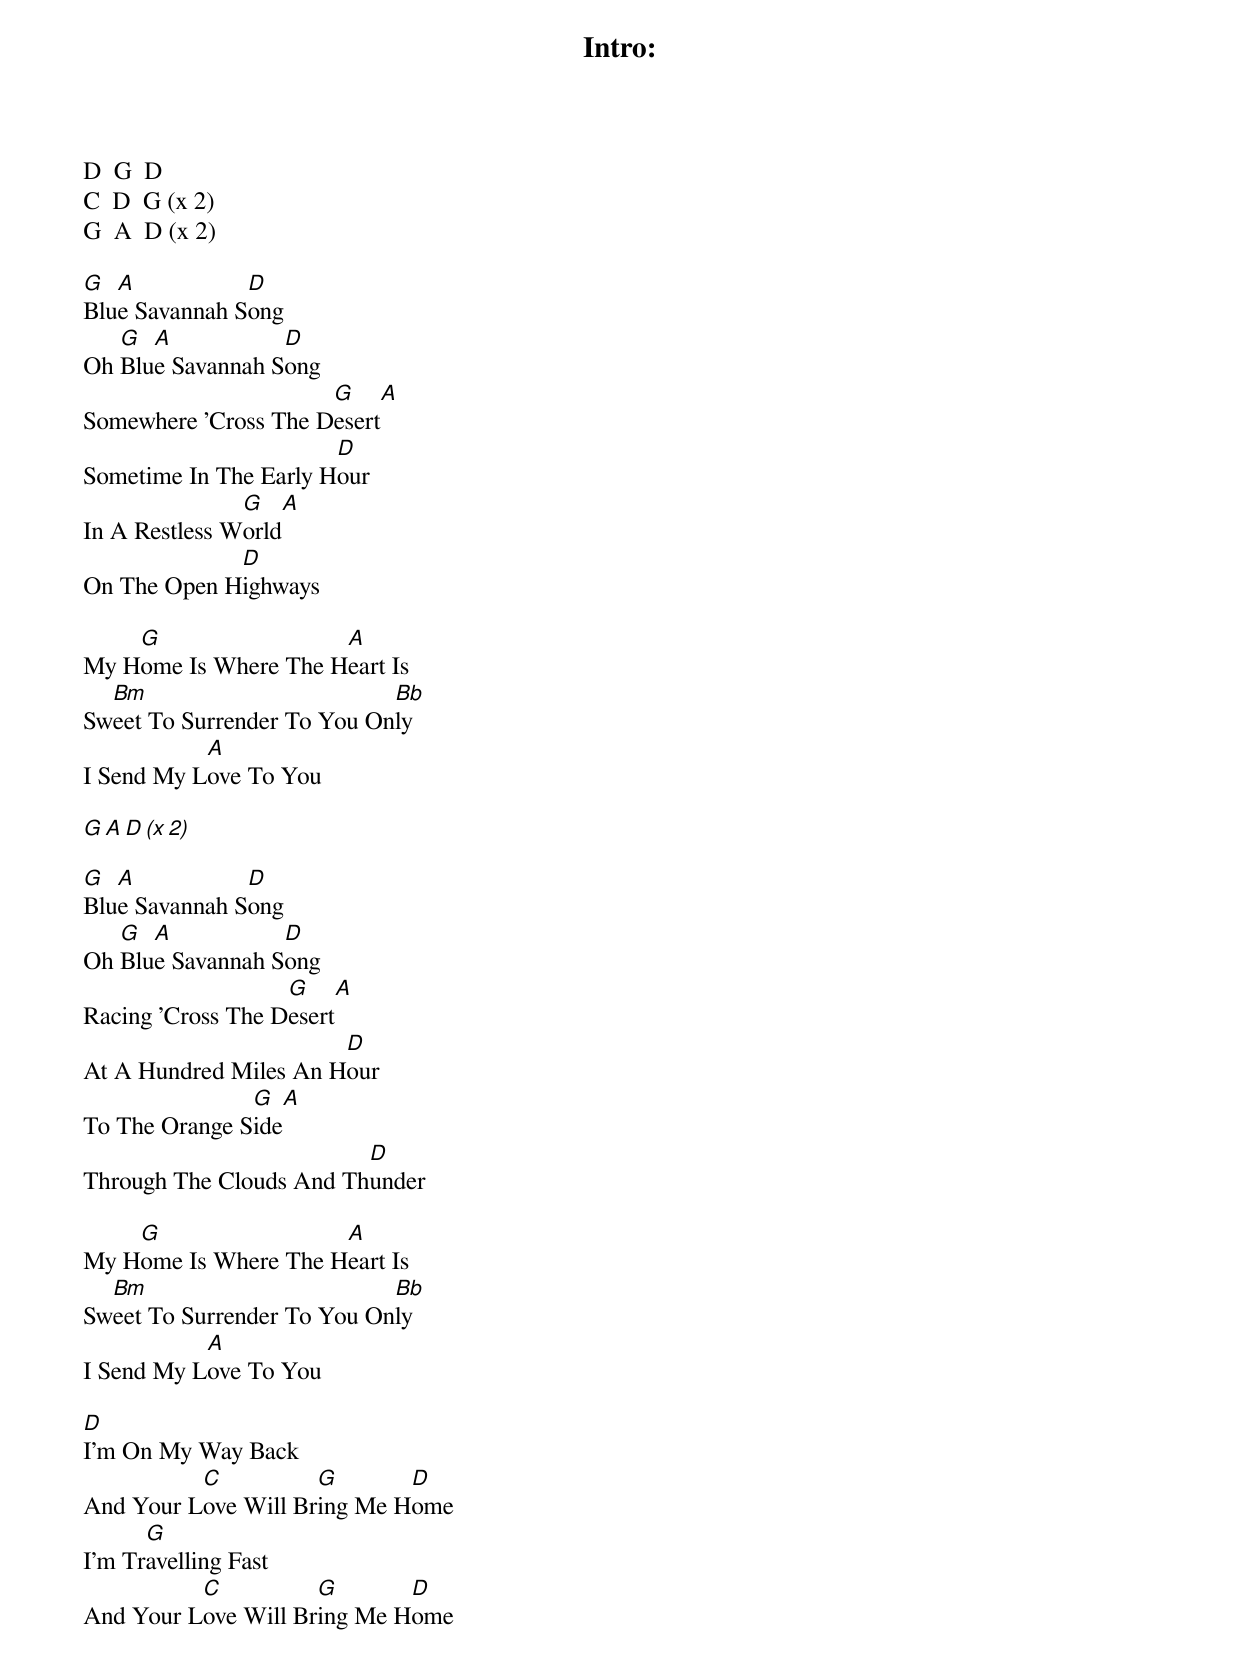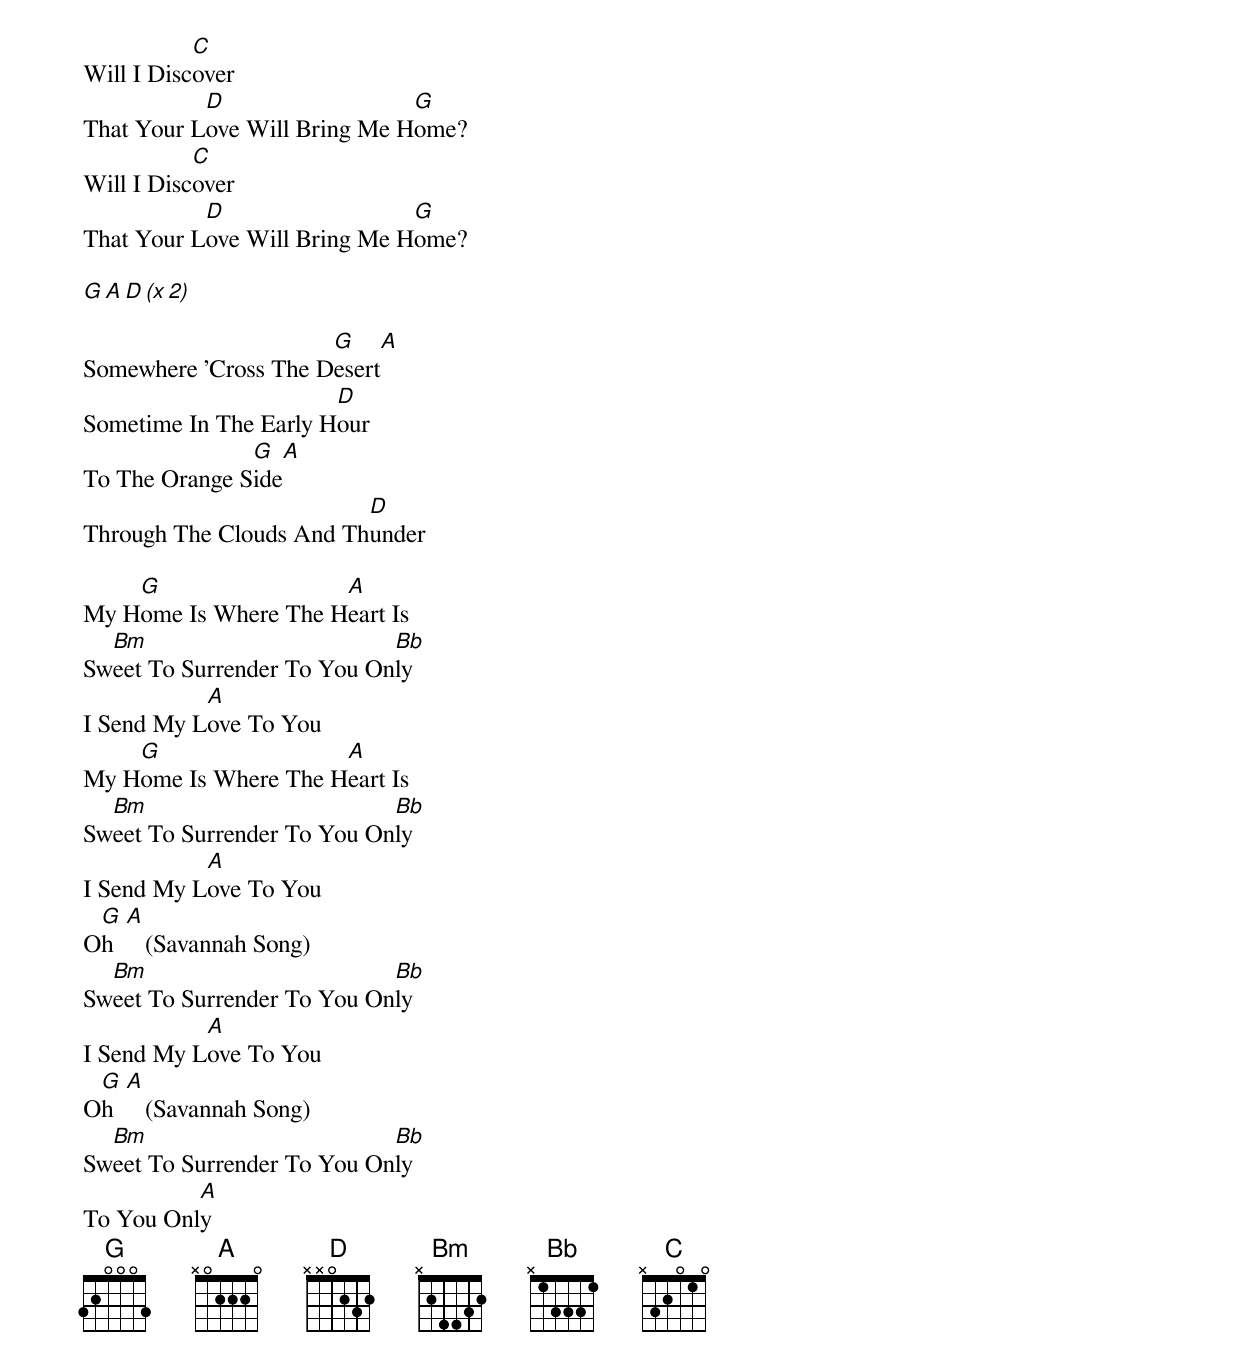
Intro:

D  G  D
C  D  G (x 2)
G  A  D (x 2)

G  A           D
Blue Savannah Song
   G  A           D
Oh Blue Savannah Song
                      G     A
Somewhere 'Cross The Desert
                       D
Sometime In The Early Hour
               G    A
In A Restless World
             D
On The Open Highways

    G                 A
My Home Is Where The Heart Is
  Bm                        Bb
Sweet To Surrender To You Only
           A
I Send My Love To You

G  A  D (x 2)

G  A           D
Blue Savannah Song
   G  A           D
Oh Blue Savannah Song
                   G     A
Racing 'Cross The Desert
                       D
At A Hundred Miles An Hour
               G   A
To The Orange Side
                         D
Through The Clouds And Thunder

    G                 A
My Home Is Where The Heart Is
  Bm                        Bb
Sweet To Surrender To You Only
           A
I Send My Love To You

D
I'm On My Way Back
          C          G       D
And Your Love Will Bring Me Home
      G
I'm Travelling Fast
          C          G       D
And Your Love Will Bring Me Home
           C
Will I Discover
           D                  G
That Your Love Will Bring Me Home?
           C
Will I Discover
           D                  G
That Your Love Will Bring Me Home?

G  A  D  (x 2)

                      G     A
Somewhere 'Cross The Desert
                       D
Sometime In The Early Hour
               G   A
To The Orange Side
                         D
Through The Clouds And Thunder

    G                 A
My Home Is Where The Heart Is
  Bm                        Bb
Sweet To Surrender To You Only
           A
I Send My Love To You
    G                 A
My Home Is Where The Heart Is
  Bm                        Bb
Sweet To Surrender To You Only
           A
I Send My Love To You
 G  A
Oh     (Savannah Song)
  Bm                        Bb
Sweet To Surrender To You Only
           A
I Send My Love To You
 G  A
Oh     (Savannah Song)
  Bm                        Bb
Sweet To Surrender To You Only
          A
To You Only
